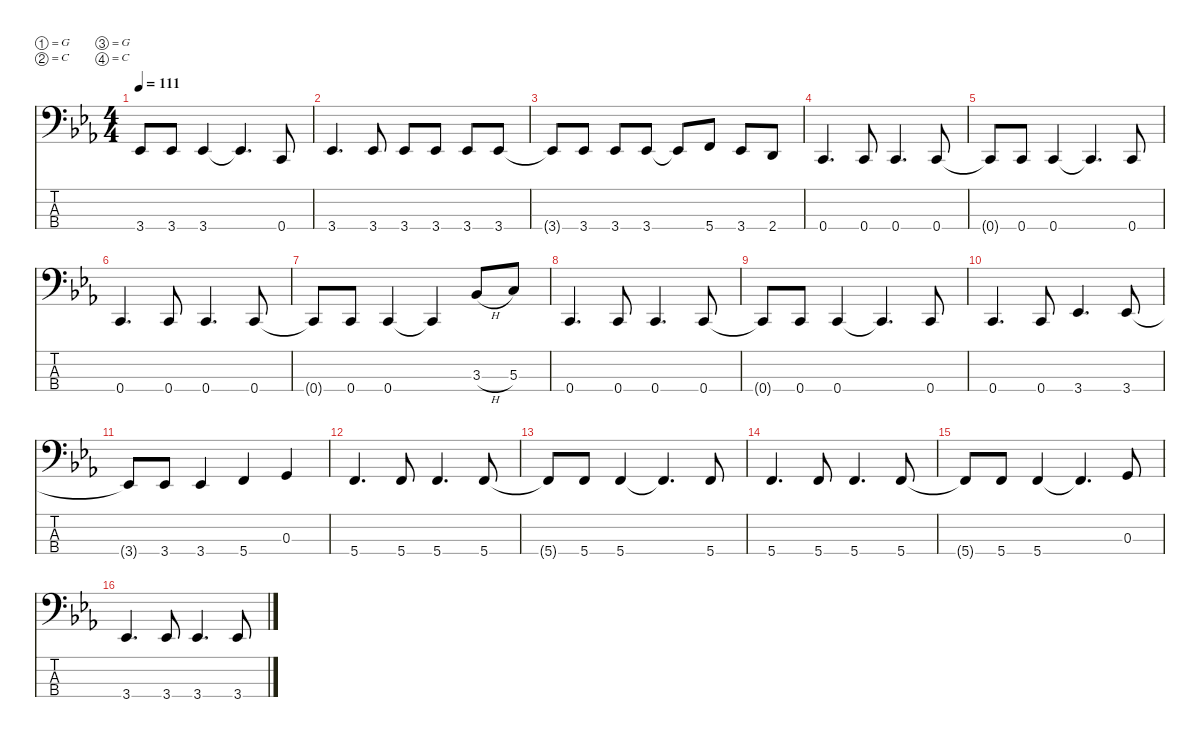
\defaultSystemsLayout 4
\hideDynamics
\bracketExtendMode nobrackets
\singleTrackTrackNamePolicy hidden
\multiTrackTrackNamePolicy hidden
\firstSystemTrackNameMode fullname
\firstSystemTrackNameOrientation horizontal
\otherSystemsTrackNameOrientation horizontal
\track ("Bass" "el.bs.") {instrument electricbassfinger}
\staff {score tabs}
\tuning (G2 C2 G1 C1)
\ts (4 4)
\tempo 111
\clef f4
\ks eb
3.4{t acc b}.8{dy f beam Up} 3.4{acc b}.8{beam Up} 3.4{acc b}.4{beam Up} 3.4{t acc b}.4{d beam Up} 0.4{acc forcenatural}.8{beam Up} |
3.4{acc b}.4{d beam Up} 3.4{acc b}.8{beam Up} 3.4{acc b}.8{beam Up} 3.4{acc b}.8{beam Up} 3.4{acc b}.8{beam Up} 3.4{acc b}.8{beam Up} |
3.4{t acc b}.8{beam Up} 3.4{acc b}.8{beam Up} 3.4{acc b}.8{beam Up} 3.4{acc b}.8{beam Up} 3.4{t acc b}.8{beam Up} 5.4{acc forcenatural}.8{beam Up} 3.4{acc b}.8{beam Up} 2.4{acc forcenatural}.8{beam Up} |
0.4{acc forcenatural}.4{d beam Up} 0.4{acc forcenatural}.8{beam Up} 0.4{acc forcenatural}.4{d beam Up} 0.4{acc forcenatural}.8{beam Up} |
0.4{t acc forcenatural}.8{beam Up} 0.4{acc forcenatural}.8{beam Up} 0.4{acc forcenatural}.4{beam Up} 0.4{t acc forcenatural}.4{d beam Up} 0.4{acc forcenatural}.8{beam Up} |
0.4{acc forcenatural}.4{d beam Up} 0.4{acc forcenatural}.8{beam Up} 0.4{acc forcenatural}.4{d beam Up} 0.4{acc forcenatural}.8{beam Up} |
0.4{t acc forcenatural}.8{beam Up} 0.4{acc forcenatural}.8{beam Up} 0.4{acc forcenatural}.4{beam Up} 0.4{t acc forcenatural}.4{beam Up} 3.3{h acc b}.8{beam Up} 5.3{acc forcenatural}.8{beam Up} |
0.4{acc forcenatural}.4{d beam Up} 0.4{acc forcenatural}.8{beam Up} 0.4{acc forcenatural}.4{d beam Up} 0.4{acc forcenatural}.8{beam Up} |
0.4{t acc forcenatural}.8{beam Up} 0.4{acc forcenatural}.8{beam Up} 0.4{acc forcenatural}.4{beam Up} 0.4{t acc forcenatural}.4{d beam Up} 0.4{acc forcenatural}.8{beam Up} |
0.4{acc forcenatural}.4{d beam Up} 0.4{acc forcenatural}.8{beam Up} 3.4{acc b}.4{d beam Up} 3.4{acc b}.8{beam Up} |
3.4{t acc b}.8{beam Up} 3.4{acc b}.8{beam Up} 3.4{acc b}.4{beam Up} 5.4{acc forcenatural}.4{beam Up} 0.3{acc forcenatural}.4{beam Up} |
5.4{acc forcenatural}.4{d beam Up} 5.4{acc forcenatural}.8{beam Up} 5.4{acc forcenatural}.4{d beam Up} 5.4{acc forcenatural}.8{beam Up} |
5.4{t acc forcenatural}.8{beam Up} 5.4{acc forcenatural}.8{beam Up} 5.4{acc forcenatural}.4{beam Up} 5.4{t acc forcenatural}.4{d beam Up} 5.4{acc forcenatural}.8{beam Up} |
5.4{acc forcenatural}.4{d beam Up} 5.4{acc forcenatural}.8{beam Up} 5.4{acc forcenatural}.4{d beam Up} 5.4{acc forcenatural}.8{beam Up} |
5.4{t acc forcenatural}.8{beam Up} 5.4{acc forcenatural}.8{beam Up} 5.4{acc forcenatural}.4{beam Up} 5.4{t acc forcenatural}.4{d beam Up} 0.3{acc forcenatural}.8{beam Up} |
3.4{acc b}.4{d beam Up} 3.4{acc b}.8{beam Up} 3.4{acc b}.4{d beam Up} 3.4{acc b}.8{beam Up}
